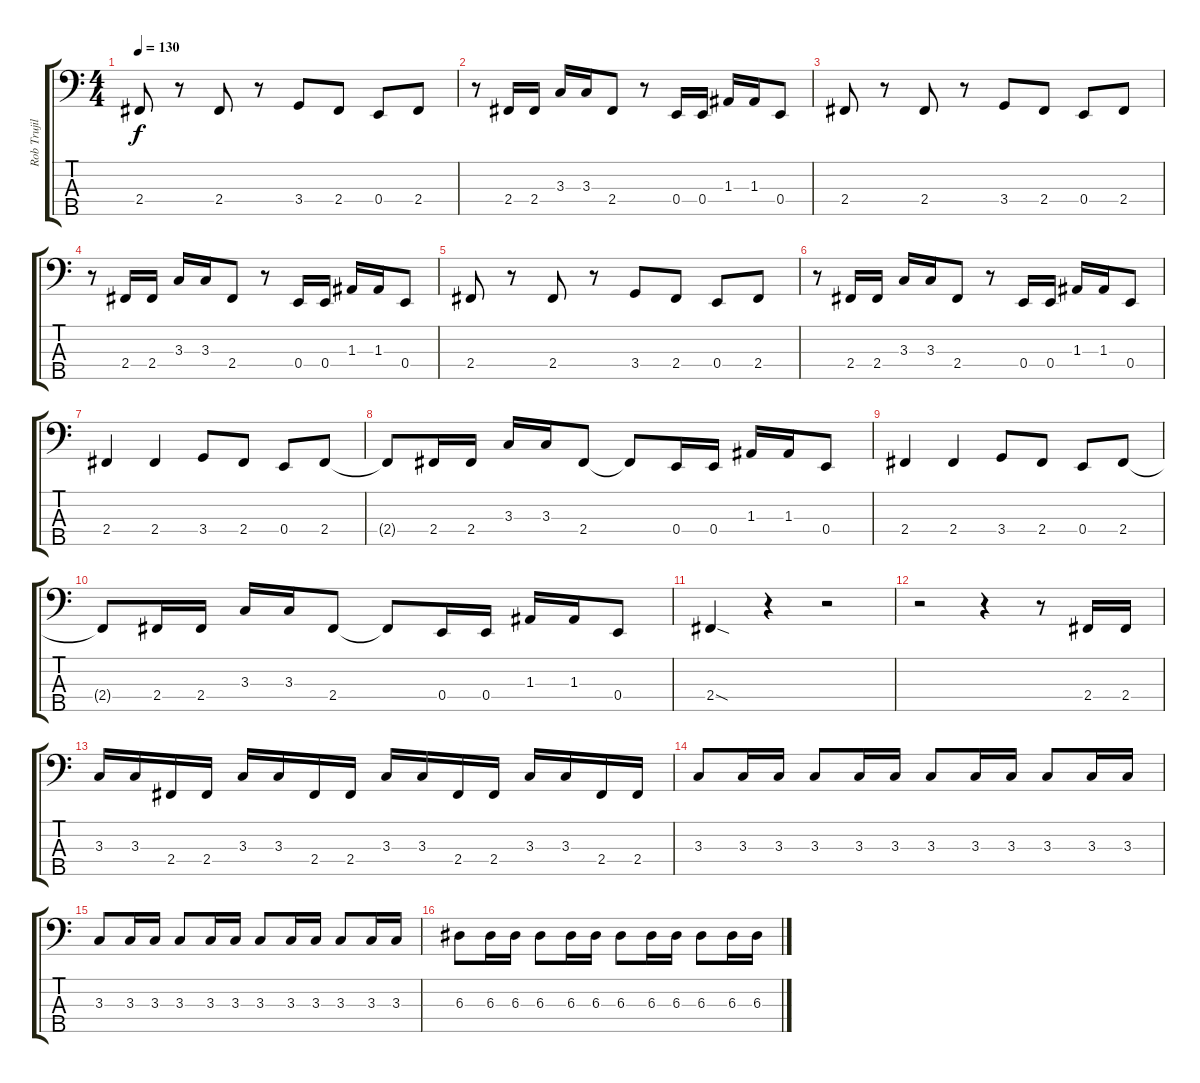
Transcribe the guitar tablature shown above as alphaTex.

\track ("Rob Trujilo" "Rob Trujil") {instrument electricbassfinger}
\staff {score tabs}
\tuning (G2 D2 A1 E1 B0) {hide}
\ts (4 4)
\tempo 130
\clef f4
\ks c
2.4.8{dy f} r.8 2.4.8 r.8 3.4.8 2.4.8 0.4.8 2.4.8 |
r.8 2.4.16 2.4.16 3.3.16 3.3.16 2.4.8 r.8 0.4.16 0.4.16 1.3.16 1.3.16 0.4.8 |
2.4.8 r.8 2.4.8 r.8 3.4.8 2.4.8 0.4.8 2.4.8 |
r.8 2.4.16 2.4.16 3.3.16 3.3.16 2.4.8 r.8 0.4.16 0.4.16 1.3.16 1.3.16 0.4.8 |
2.4.8 r.8 2.4.8 r.8 3.4.8 2.4.8 0.4.8 2.4.8 |
r.8 2.4.16 2.4.16 3.3.16 3.3.16 2.4.8 r.8 0.4.16 0.4.16 1.3.16 1.3.16 0.4.8 |
2.4.4 2.4.4 3.4.8 2.4.8 0.4.8 2.4.8 |
2.4{t}.8 2.4.16 2.4.16 3.3.16 3.3.16 2.4.8 2.4{t}.8 0.4.16 0.4.16 1.3.16 1.3.16 0.4.8 |
2.4.4 2.4.4 3.4.8 2.4.8 0.4.8 2.4.8 |
2.4{t}.8 2.4.16 2.4.16 3.3.16 3.3.16 2.4.8 2.4{t}.8 0.4.16 0.4.16 1.3.16 1.3.16 0.4.8 |
2.4{sod}.4 r.4 r.2 |
r.2 r.4 r.8 2.4.16 2.4.16 |
3.3.16 3.3.16 2.4.16 2.4.16 3.3.16 3.3.16 2.4.16 2.4.16 3.3.16 3.3.16 2.4.16 2.4.16 3.3.16 3.3.16 2.4.16 2.4.16 |
3.3.8 3.3.16 3.3.16 3.3.8 3.3.16 3.3.16 3.3.8 3.3.16 3.3.16 3.3.8 3.3.16 3.3.16 |
3.3.8 3.3.16 3.3.16 3.3.8 3.3.16 3.3.16 3.3.8 3.3.16 3.3.16 3.3.8 3.3.16 3.3.16 |
6.3.8 6.3.16 6.3.16 6.3.8 6.3.16 6.3.16 6.3.8 6.3.16 6.3.16 6.3.8 6.3.16 6.3.16
